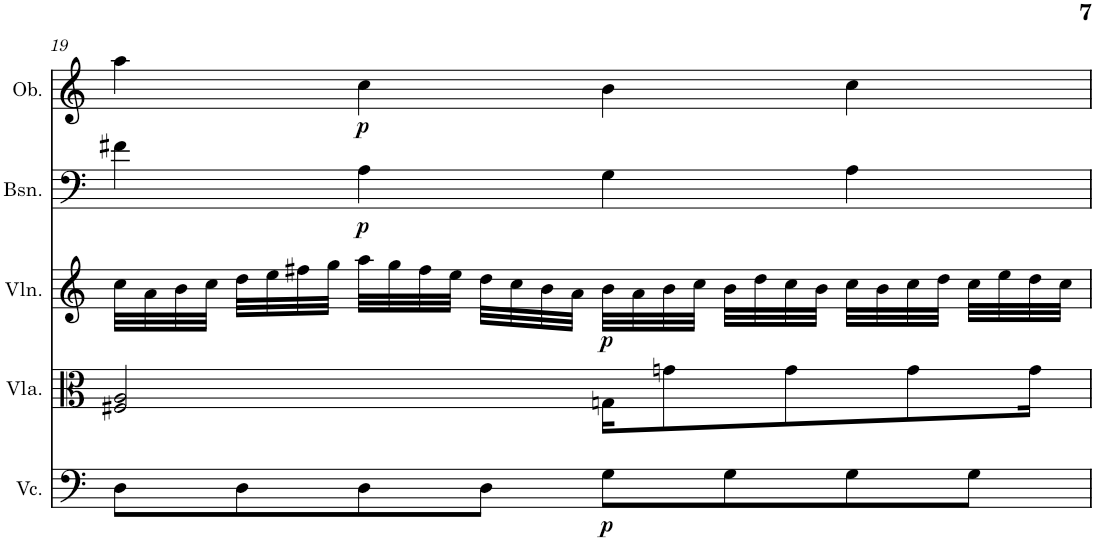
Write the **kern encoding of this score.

**kern	**dynam	**kern	**kern	**dynam	**kern	**dynam	**kern	**dynam
*part5	*part5	*part4	*part3	*part3	*part2	*part2	*part1	*part1
*staff5	*staff5	*staff4	*staff3	*staff3	*staff2	*staff2	*staff1	*staff1
*I"Violoncello	*	*I"Viola	*I"Violin	*	*I"Bassoon	*	*I"Oboe	*
*I'Vc.	*	*I'Vla.	*I'Vln.	*	*I'Bsn.	*	*I'Ob.	*
!!LO:PB:g=z
*clefF4	*	*clefC3	*clefG2	*	*clefF4	*	*clefG2	*
*k[]	*	*k[]	*k[]	*	*k[]	*	*k[]	*
*M4/4	*	*M4/4	*M4/4	*	*M4/4	*	*M4/4	*
*met(c)	*	*met(c)	*met(c)	*	*met(c)	*	*met(c)	*
=19	=19	=19	=19	=19	=19	=19	=19	=19
8D\L	.	2F#X/ 2A/	32cc\LLL	.	4f#X\	.	4aa\	.
.	.	.	32a\	.	.	.	.	.
.	.	.	32b\	.	.	.	.	.
.	.	.	32cc\JJJ	.	.	.	.	.
8D\	.	.	32dd\LLL	.	.	.	.	.
.	.	.	32ee\	.	.	.	.	.
.	.	.	32ff#X\	.	.	.	.	.
.	.	.	32gg\JJJ	.	.	.	.	.
!	!	!	!	!	!	!LO:DY:b	!	!LO:DY:b
8D\	.	.	32aa\LLL	.	4A\	p	4cc\	p
.	.	.	32gg\	.	.	.	.	.
.	.	.	32ff#\	.	.	.	.	.
.	.	.	32ee\JJJ	.	.	.	.	.
8D\J	.	.	32dd\LLL	.	.	.	.	.
.	.	.	32cc\	.	.	.	.	.
.	.	.	32b\	.	.	.	.	.
.	.	.	32a\JJJ	.	.	.	.	.
!	!LO:DY:b	!	!	!LO:DY:b	!	!	!	!
8G\L	p	16Gn\KL	32b\LLL	p	4G\	.	4b\	.
.	.	.	32a\	.	.	.	.	.
.	.	8gn\	32b\	.	.	.	.	.
.	.	.	32cc\JJJ	.	.	.	.	.
8G\	.	.	32b\LLL	.	.	.	.	.
.	.	.	32dd\	.	.	.	.	.
.	.	8g\	32cc\	.	.	.	.	.
.	.	.	32b\JJJ	.	.	.	.	.
8G\	.	.	32cc\LLL	.	4A\	.	4cc\	.
.	.	.	32b\	.	.	.	.	.
.	.	8g\	32cc\	.	.	.	.	.
.	.	.	32dd\JJJ	.	.	.	.	.
8G\J	.	.	32cc\LLL	.	.	.	.	.
.	.	.	32ee\	.	.	.	.	.
.	.	16g\Jk	32dd\	.	.	.	.	.
.	.	.	32cc\JJJ	.	.	.	.	.
=	=	=	=	=	=	=	=	=
*-	*-	*-	*-	*-	*-	*-	*-	*-
